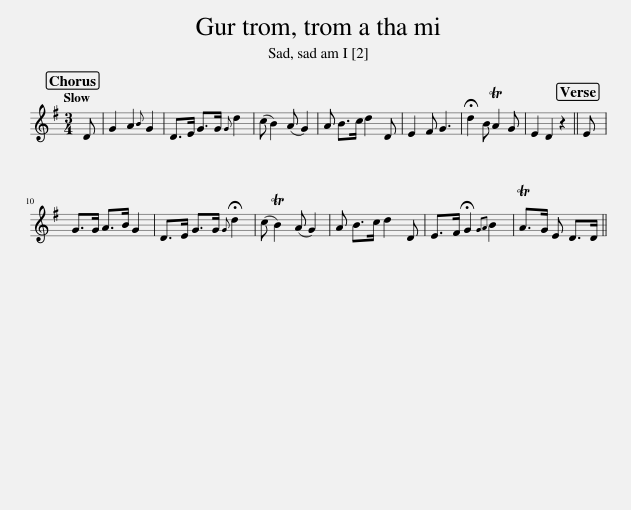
X:1
L:1/8
Q:1/4=120
M:3/4
I:linebreak $
K:G
V:1 treble
V:1
 D | G2 A2{B} G2 | D>E G>G{G} d2 | (c B2) (A G2) | A B>c d2 D | %5
 E2 F G3 | !fermata!d2 B TA2 G | E2 D2 z2 || E |$ G>G A>B G2 | %10
 D>E G>G{!fermata!G} !fermata!d2 | (c TB2) (A G2) | A B>c d2 D | E>F !fermata!G2{GA} B2 | TA>G E D>D || %15
